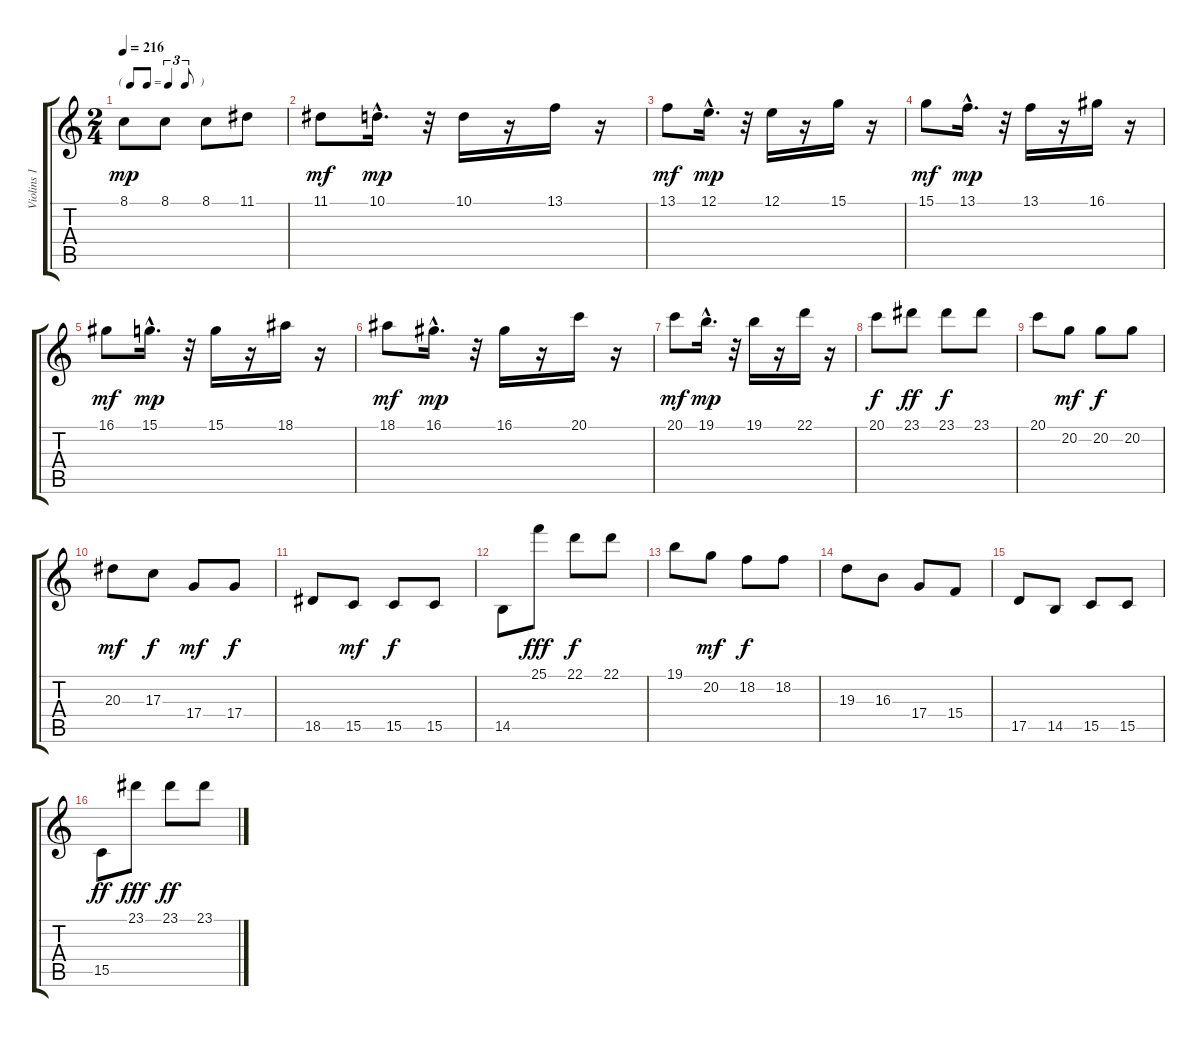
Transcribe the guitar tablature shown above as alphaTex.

\track ("Violins 1" "Violins 1") {instrument stringensemble1}
\staff {score tabs}
\tuning (E4 B3 G3 D3 A2 E2) {hide}
\ts (2 4)
\tf triplet8th
\tempo 216
\clef g2
\ks c
8.1.8{dy mp} 8.1.8 8.1.8 11.1.8 |
11.1.8{dy mf} 10.1{hac}.16{d dy mp} r.32 10.1.16 r.16 13.1.16 r.16 |
13.1.8{dy mf} 12.1{hac}.16{d dy mp} r.32 12.1.16 r.16 15.1.16 r.16 |
15.1.8{dy mf} 13.1{hac}.16{d dy mp} r.32 13.1.16 r.16 16.1.16 r.16 |
16.1.8{dy mf} 15.1{hac}.16{d dy mp} r.32 15.1.16 r.16 18.1.16 r.16 |
18.1.8{dy mf} 16.1{hac}.16{d dy mp} r.32 16.1.16 r.16 20.1.16 r.16 |
20.1.8{dy mf} 19.1{hac}.16{d dy mp} r.32 19.1.16 r.16 22.1.16 r.16 |
20.1.8{dy f} 23.1.8{dy ff} 23.1.8{dy f} 23.1.8 |
20.1.8 20.2.8{dy mf} 20.2.8{dy f} 20.2.8 |
20.3.8{dy mf} 17.3.8{dy f} 17.4.8{dy mf} 17.4.8{dy f} |
18.5.8 15.5.8{dy mf} 15.5.8{dy f} 15.5.8 |
14.5.8 25.1.8{dy fff} 22.1.8{dy f} 22.1.8 |
19.1.8 20.2.8{dy mf} 18.2.8{dy f} 18.2.8 |
19.3.8 16.3.8 17.4.8 15.4.8 |
17.5.8 14.5.8 15.5.8 15.5.8 |
15.5.8{dy ff} 23.1.8{dy fff} 23.1.8{dy ff} 23.1.8
